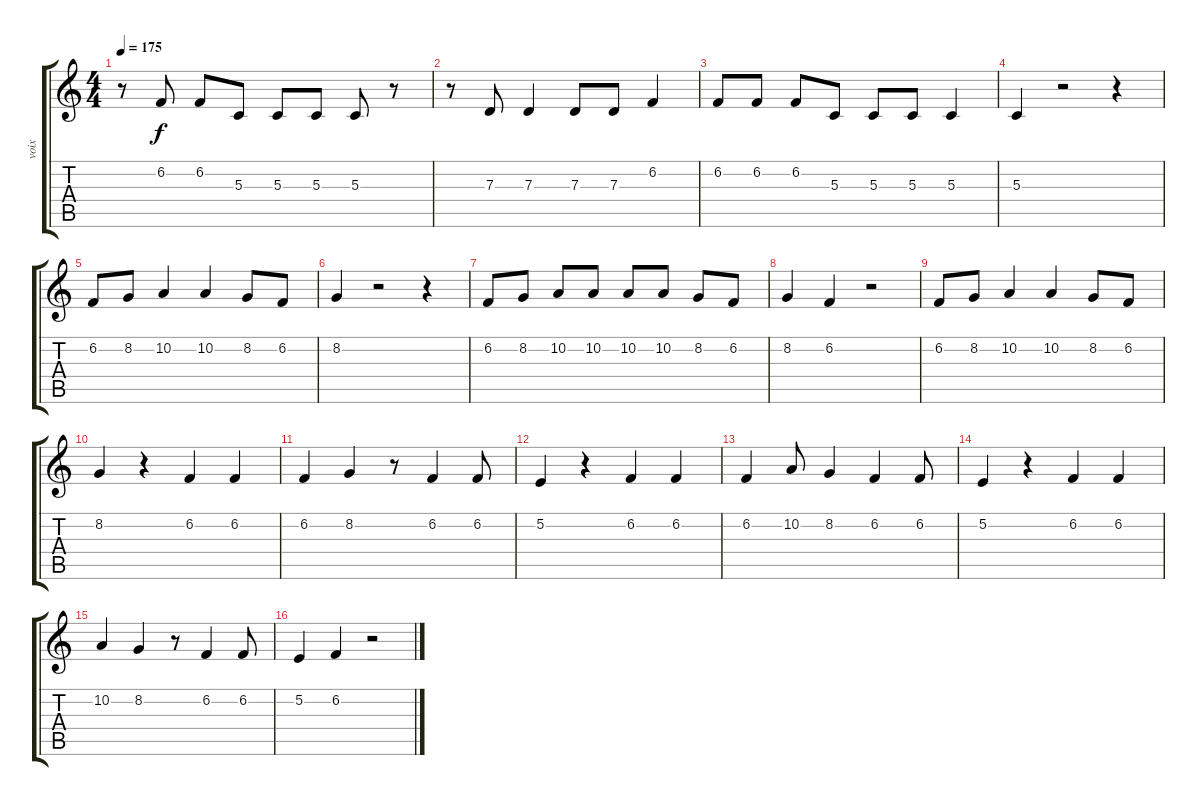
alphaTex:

\track ("voix" "voix") {instrument lead8bassandlead}
\staff {score tabs}
\tuning (E4 B3 G3 D3 A2 E2) {hide}
\ts (4 4)
\tempo 175
\clef g2
\ks c
r.8{dy f} 6.2.8 6.2.8 5.3.8 5.3.8 5.3.8 5.3.8 r.8 |
r.8 7.3.8 7.3.4 7.3.8 7.3.8 6.2.4 |
6.2.8 6.2.8 6.2.8 5.3.8 5.3.8 5.3.8 5.3.4 |
5.3.4 r.2 r.4 |
6.2.8 8.2.8 10.2.4 10.2.4 8.2.8 6.2.8 |
8.2.4 r.2 r.4 |
6.2.8 8.2.8 10.2.8 10.2.8 10.2.8 10.2.8 8.2.8 6.2.8 |
8.2.4 6.2.4 r.2 |
6.2.8 8.2.8 10.2.4 10.2.4 8.2.8 6.2.8 |
8.2.4 r.4 6.2.4 6.2.4 |
6.2.4 8.2.4 r.8 6.2.4 6.2.8 |
5.2.4 r.4 6.2.4 6.2.4 |
6.2.4 10.2.8 8.2.4 6.2.4 6.2.8 |
5.2.4 r.4 6.2.4 6.2.4 |
10.2.4 8.2.4 r.8 6.2.4 6.2.8 |
5.2.4 6.2.4 r.2
